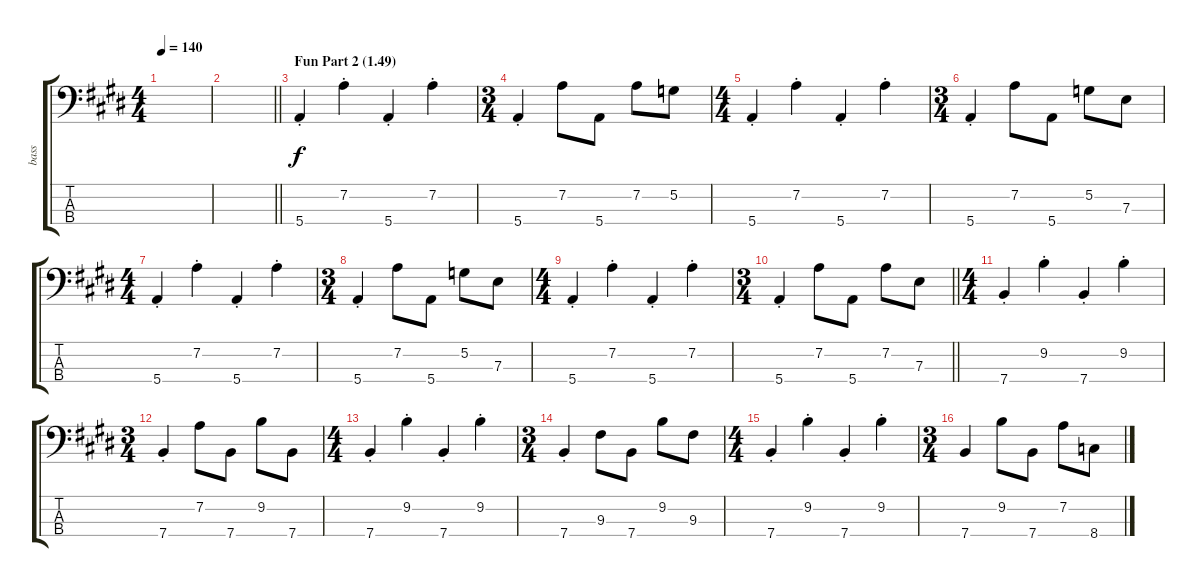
\track ("bass" "bass") {instrument acousticbass}
\staff {score tabs}
\tuning (G2 D2 A1 E1) {hide}
\ts (4 4)
\tempo 140
\clef f4
\ks e
|
\barLineRight lightlight
|
\section ("" "Fun Part 2 (1.49)")
5.4{st}.4 7.2{st}.4 5.4{st}.4 7.2{st}.4 |
\ts (3 4)
5.4{st}.4 7.2.8 5.4.8 7.2.8 5.2.8 |
\ts (4 4)
5.4{st}.4 7.2{st}.4 5.4{st}.4 7.2{st}.4 |
\ts (3 4)
5.4{st}.4 7.2.8 5.4.8 5.2.8 7.3.8 |
\ts (4 4)
5.4{st}.4 7.2{st}.4 5.4{st}.4 7.2{st}.4 |
\ts (3 4)
5.4{st}.4 7.2.8 5.4.8 5.2.8 7.3.8 |
\ts (4 4)
5.4{st}.4 7.2{st}.4 5.4{st}.4 7.2{st}.4 |
\ts (3 4)
\barLineRight lightlight
5.4{st}.4 7.2.8 5.4.8 7.2.8 7.3.8 |
\ts (4 4)
7.4{st}.4 9.2{st}.4 7.4{st}.4 9.2{st}.4 |
\ts (3 4)
7.4{st}.4 7.2.8 7.4.8 9.2.8 7.4.8 |
\ts (4 4)
7.4{st}.4 9.2{st}.4 7.4{st}.4 9.2{st}.4 |
\ts (3 4)
7.4{st}.4 9.3.8 7.4.8 9.2.8 9.3.8 |
\ts (4 4)
7.4{st}.4 9.2{st}.4 7.4{st}.4 9.2{st}.4 |
\ts (3 4)
7.4.4 9.2.8 7.4.8 7.2.8 8.4.8
